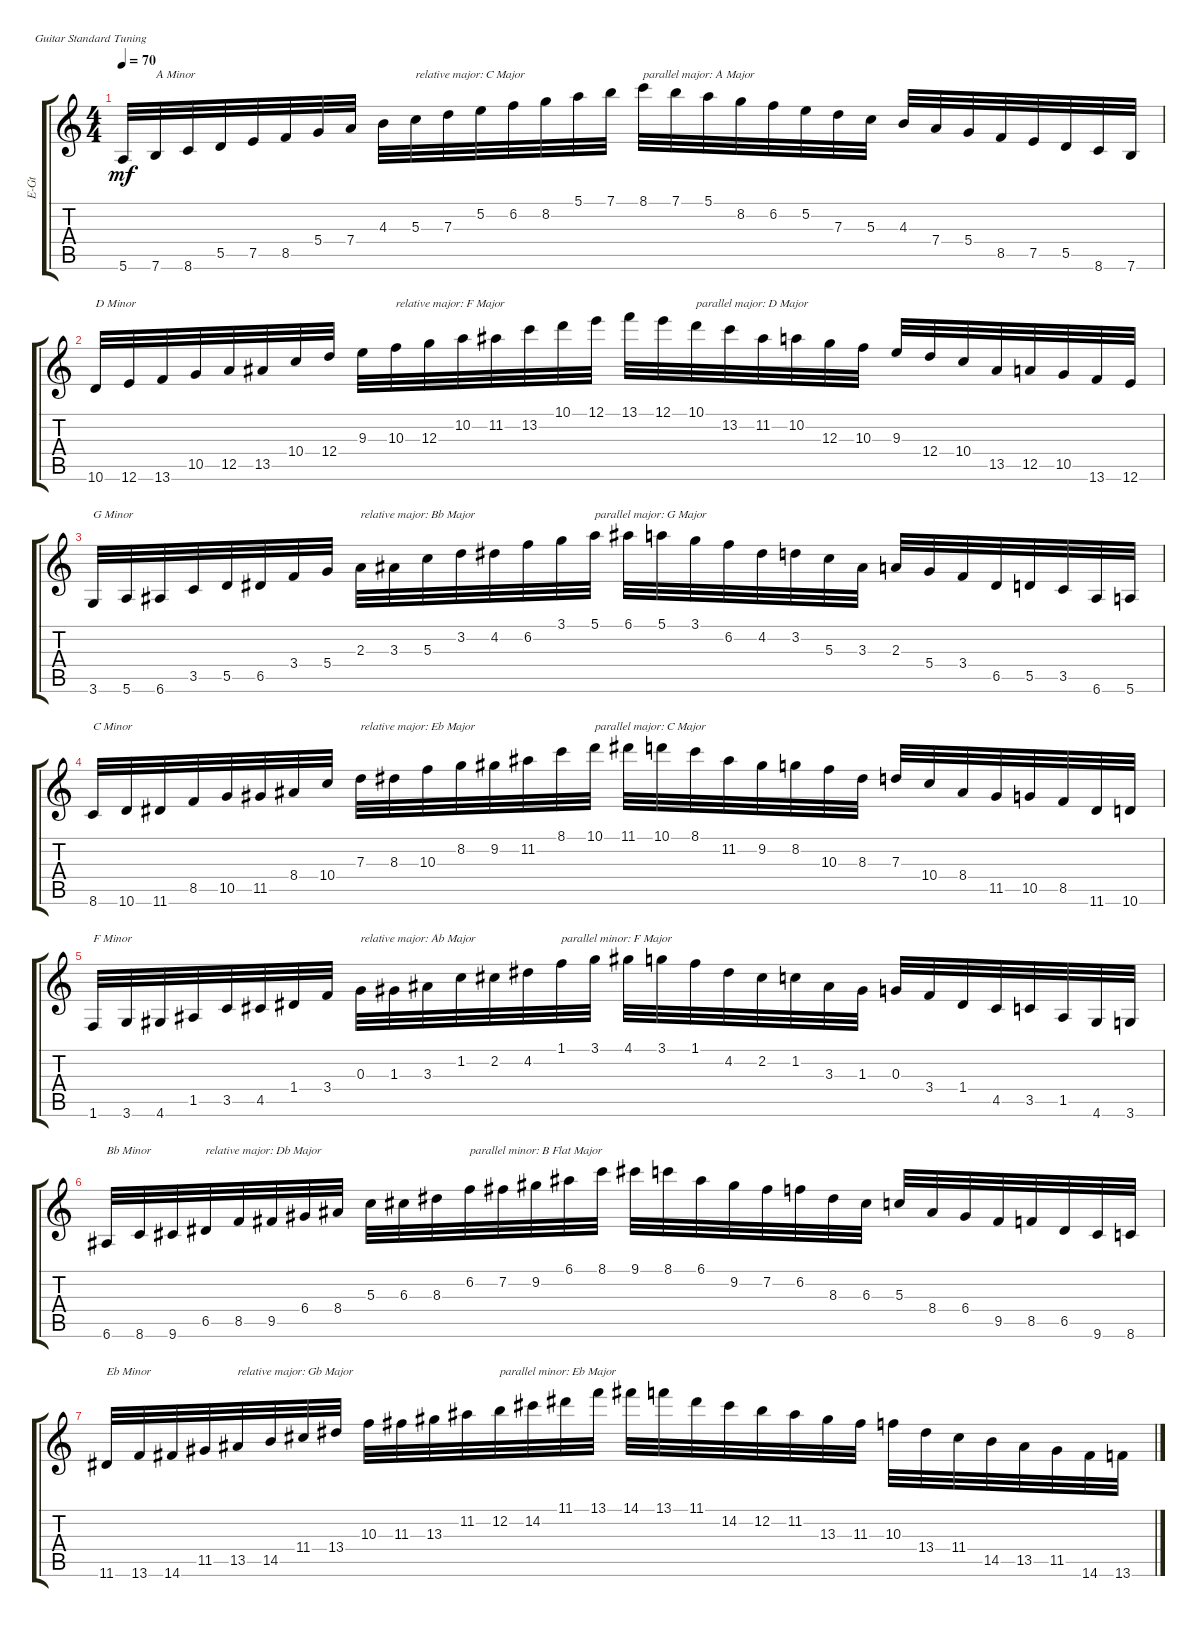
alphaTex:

\defaultSystemsLayout 4
\bracketExtendMode groupsimilarinstruments
\otherSystemsTrackNameOrientation horizontal
\track ("Electric Guitar" "E-Gt") {instrument overdrivenguitar}
\staff {score tabs}
\tuning (E4 B3 G3 D3 A2 E2)
\ts (4 4)
\tempo 70
\clef g2
\ks c
5.6.32{dy mf beam Up} 7.6.32{txt "A Minor" beam Up} 8.6.32{beam Up} 5.5.32{beam Up} 7.5.32{beam Up} 8.5.32{beam Up} 5.4.32{beam Up} 7.4.32{beam Up} 4.3.32{beam Down} 5.3.32{txt "relative major: C Major" beam Down} 7.3.32{beam Down} 5.2.32{beam Down} 6.2.32{beam Down} 8.2.32{beam Down} 5.1.32{beam Down} 7.1.32{beam Down} 8.1.32{txt "parallel major: A Major" beam Down} 7.1.32{beam Down} 5.1.32{beam Down} 8.2.32{beam Down} 6.2.32{beam Down} 5.2.32{beam Down} 7.3.32{beam Down} 5.3.32{beam Down} 4.3.32{beam Up} 7.4.32{beam Up} 5.4.32{beam Up} 8.5.32{beam Up} 7.5.32{beam Up} 5.5.32{beam Up} 8.6.32{beam Up} 7.6.32{beam Up} |
10.6.32{txt "D Minor" beam Up} 12.6.32{beam Up} 13.6.32{beam Up} 10.5.32{beam Up} 12.5.32{beam Up} 13.5{acc #}.32{beam Up} 10.4.32{beam Up} 12.4.32{beam Up} 9.3.32{beam Down} 10.3.32{txt "relative major: F Major" beam Down} 12.3.32{beam Down} 10.2.32{beam Down} 11.2{acc #}.32{beam Down} 13.2.32{beam Down} 10.1.32{beam Down} 12.1.32{beam Down} 13.1.32{beam Down} 12.1.32{beam Down} 10.1.32{txt "parallel major: D Major" beam Down} 13.2.32{beam Down} 11.2{acc #}.32{beam Down} 10.2.32{beam Down} 12.3.32{beam Down} 10.3.32{beam Down} 9.3.32{beam Up} 12.4.32{beam Up} 10.4.32{beam Up} 13.5{acc #}.32{beam Up} 12.5.32{beam Up} 10.5.32{beam Up} 13.6.32{beam Up} 12.6.32{beam Up} |
3.6.32{txt "G Minor" beam Up} 5.6.32{beam Up} 6.6{acc #}.32{beam Up} 3.5.32{beam Up} 5.5.32{beam Up} 6.5{acc #}.32{beam Up} 3.4.32{beam Up} 5.4.32{beam Up} 2.3.32{txt "relative major: Bb Major" beam Down} 3.3{acc #}.32{beam Down} 5.3.32{beam Down} 3.2.32{beam Down} 4.2{acc #}.32{beam Down} 6.2.32{beam Down} 3.1.32{beam Down} 5.1.32{txt "parallel major: G Major" beam Down} 6.1{acc #}.32{beam Down} 5.1.32{beam Down} 3.1.32{beam Down} 6.2.32{beam Down} 4.2{acc #}.32{beam Down} 3.2.32{beam Down} 5.3.32{beam Down} 3.3{acc #}.32{beam Down} 2.3.32{beam Up} 5.4.32{beam Up} 3.4.32{beam Up} 6.5{acc #}.32{beam Up} 5.5.32{beam Up} 3.5.32{beam Up} 6.6{acc #}.32{beam Up} 5.6.32{beam Up} |
8.6.32{txt "C Minor" beam Up} 10.6.32{beam Up} 11.6{acc #}.32{beam Up} 8.5.32{beam Up} 10.5.32{beam Up} 11.5{acc #}.32{beam Up} 8.4{acc #}.32{beam Up} 10.4.32{beam Up} 7.3.32{txt "relative major: Eb Major" beam Down} 8.3{acc #}.32{beam Down} 10.3.32{beam Down} 8.2.32{beam Down} 9.2{acc #}.32{beam Down} 11.2{acc #}.32{beam Down} 8.1.32{beam Down} 10.1.32{txt "parallel major: C Major" beam Down} 11.1{acc #}.32{beam Down} 10.1.32{beam Down} 8.1.32{beam Down} 11.2{acc #}.32{beam Down} 9.2{acc #}.32{beam Down} 8.2.32{beam Down} 10.3.32{beam Down} 8.3{acc #}.32{beam Down} 7.3.32{beam Up} 10.4.32{beam Up} 8.4{acc #}.32{beam Up} 11.5{acc #}.32{beam Up} 10.5.32{beam Up} 8.5.32{beam Up} 11.6{acc #}.32{beam Up} 10.6.32{beam Up} |
1.6.32{txt "F Minor" beam Up} 3.6.32{beam Up} 4.6{acc #}.32{beam Up} 1.5{acc #}.32{beam Up} 3.5.32{beam Up} 4.5{acc #}.32{beam Up} 1.4{acc #}.32{beam Up} 3.4.32{beam Up} 0.3.32{txt "relative major: Ab Major" beam Down} 1.3{acc #}.32{beam Down} 3.3{acc #}.32{beam Down} 1.2.32{beam Down} 2.2{acc #}.32{beam Down} 4.2{acc #}.32{beam Down} 1.1.32{txt "parallel minor: F Major" beam Down} 3.1.32{beam Down} 4.1{acc #}.32{beam Down} 3.1.32{beam Down} 1.1.32{beam Down} 4.2{acc #}.32{beam Down} 2.2{acc #}.32{beam Down} 1.2.32{beam Down} 3.3{acc #}.32{beam Down} 1.3{acc #}.32{beam Down} 0.3.32{beam Up} 3.4.32{beam Up} 1.4{acc #}.32{beam Up} 4.5{acc #}.32{beam Up} 3.5.32{beam Up} 1.5{acc #}.32{beam Up} 4.6{acc #}.32{beam Up} 3.6.32{beam Up} |
6.6{acc #}.32{txt "Bb Minor" beam Up} 8.6.32{beam Up} 9.6{acc #}.32{beam Up} 6.5{acc #}.32{txt "relative major: Db Major" beam Up} 8.5.32{beam Up} 9.5{acc #}.32{beam Up} 6.4{acc #}.32{beam Up} 8.4{acc #}.32{beam Up} 5.3.32{beam Down} 6.3{acc #}.32{beam Down} 8.3{acc #}.32{beam Down} 6.2.32{txt "parallel minor: B Flat Major" beam Down} 7.2{acc #}.32{beam Down} 9.2{acc #}.32{beam Down} 6.1{acc #}.32{beam Down} 8.1.32{beam Down} 9.1{acc #}.32{beam Down} 8.1.32{beam Down} 6.1{acc #}.32{beam Down} 9.2{acc #}.32{beam Down} 7.2{acc #}.32{beam Down} 6.2.32{beam Down} 8.3{acc #}.32{beam Down} 6.3{acc #}.32{beam Down} 5.3.32{beam Up} 8.4{acc #}.32{beam Up} 6.4{acc #}.32{beam Up} 9.5{acc #}.32{beam Up} 8.5.32{beam Up} 6.5{acc #}.32{beam Up} 9.6{acc #}.32{beam Up} 8.6.32{beam Up} |
11.6{acc #}.32{txt "Eb Minor" beam Up} 13.6.32{beam Up} 14.6{acc #}.32{beam Up} 11.5{acc #}.32{beam Up} 13.5{acc #}.32{txt "relative major: Gb Major" beam Up} 14.5.32{beam Up} 11.4{acc #}.32{beam Up} 13.4{acc #}.32{beam Up} 10.3.32{beam Down} 11.3{acc #}.32{beam Down} 13.3{acc #}.32{beam Down} 11.2{acc #}.32{beam Down} 12.2.32{txt "parallel minor: Eb Major" beam Down} 14.2{acc #}.32{beam Down} 11.1{acc #}.32{beam Down} 13.1.32{beam Down} 14.1{acc #}.32{beam Down} 13.1.32{beam Down} 11.1{acc #}.32{beam Down} 14.2{acc #}.32{beam Down} 12.2.32{beam Down} 11.2{acc #}.32{beam Down} 13.3{acc #}.32{beam Down} 11.3{acc #}.32{beam Down} 10.3.32{beam Down} 13.4{acc #}.32{beam Down} 11.4{acc #}.32{beam Down} 14.5.32{beam Down} 13.5{acc #}.32{beam Down} 11.5{acc #}.32{beam Down} 14.6{acc #}.32{beam Down} 13.6.32{beam Down}
